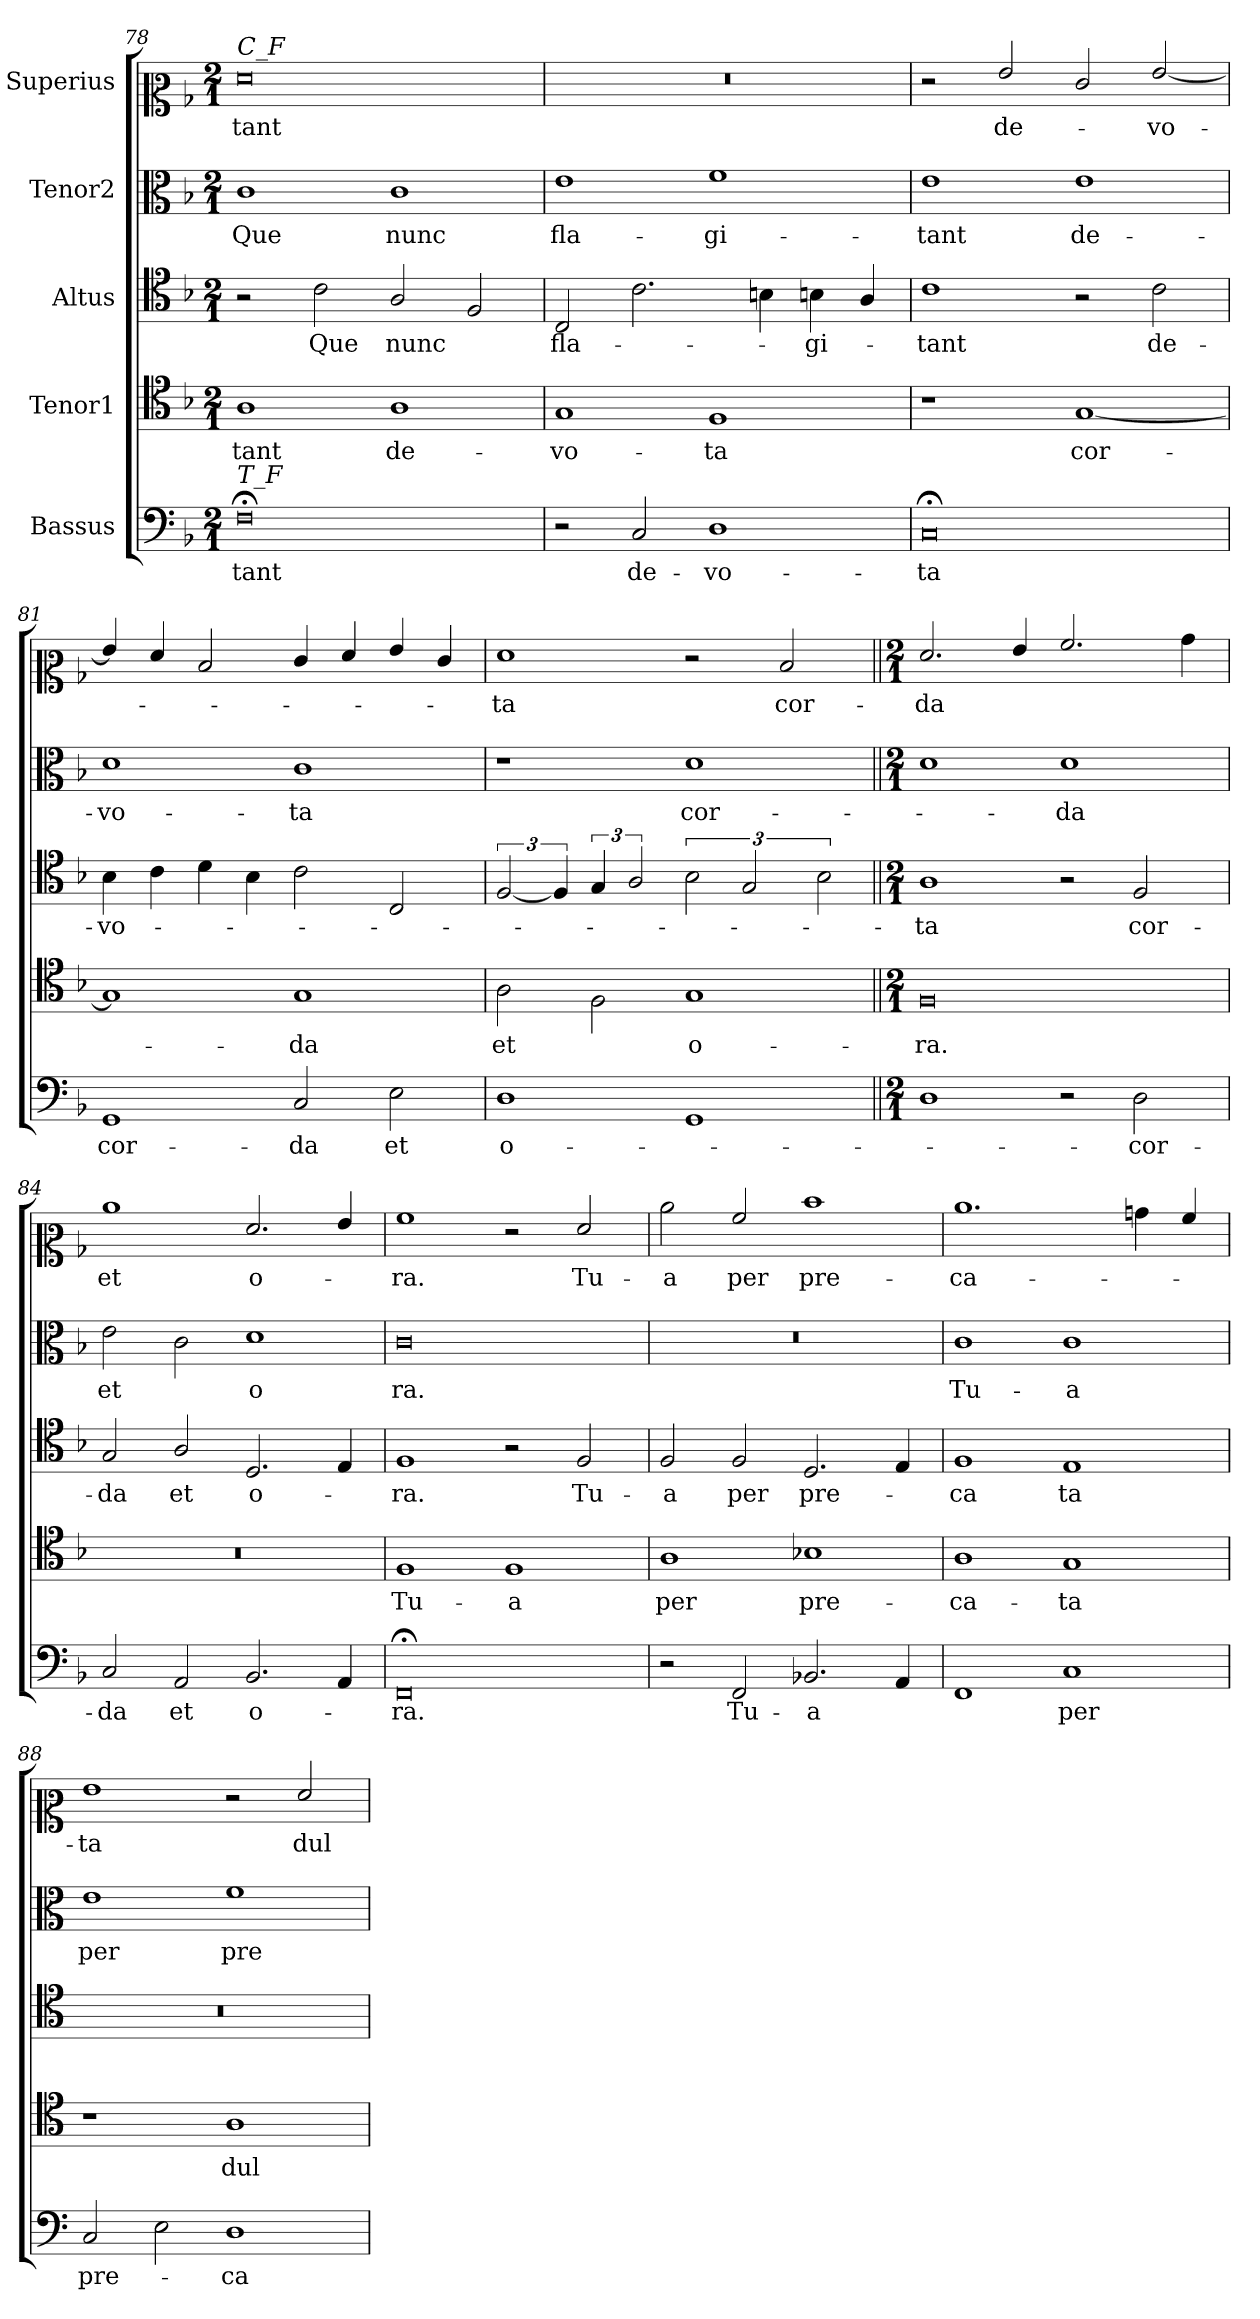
**kern	**text	**kern	**text	**kern	**text	**kern	**text	**kern	**text
*part5	*part5	*part4	*part4	*part3	*part3	*part2	*part2	*part1	*part1
*staff5	*staff5	*staff4	*staff4	*staff3	*staff3	*staff2	*staff2	*staff1	*staff1
*I"Bassus	*	*I"Tenor1	*	*I"Altus	*	*I"Tenor2	*	*I"Superius	*
!!LO:LB:g=z
*clefF4	*	*clefC4	*	*clefC4	*	*clefC3	*	*clefC2	*
*	*	*	*	*ITrd1c2	*	*	*	*	*
*k[b-]	*	*k[b-]	*	*k[b-e-a-]	*	*k[b-]	*	*k[b-]	*
*F:	*	*F:	*	*E-:	*	*F:	*	*F:	*
*M2/1	*	*M2/1	*	*M2/1	*	*M2/1	*	*M2/1	*
=78	=78	=78	=78	=78	=78	=78	=78	=78	=78
!	!	!	!	!	!	!	!	!LO:TX:a:i:t=C_F	!
!LO:TX:a:i:t=T_F	!	!	!	!	!	!	!	!	!
0F;<	-tant	1A	-tant	2r	.	1c	Que	0f	-tant
.	.	.	.	2B-\	Que	.	.	.	.
.	.	1A	de-	2G/	nunc	1c	nunc	.	.
.	.	.	.	2E-/	.	.	.	.	.
=79	=79	=79	=79	=79	=79	=79	=79	=79	=79
2r	.	1G	-vo-	2BB-/	fla-	1e	fla-	0r	.
2C/	de-	.	.	2.B-\	.	.	.	.	.
1D	-vo-	1F	-ta	.	.	1f	-gi-	.	.
.	.	.	.	4An\	.	.	.	.	.
.	.	.	.	4An\	-gi-	.	.	.	.
.	.	.	.	4G/	.	.	.	.	.
=80	=80	=80	=80	=80	=80	=80	=80	=80	=80
0C;<	-ta	1r	.	1B-	-tant	1e	-tant	2r	.
.	.	.	.	.	.	.	.	2g/	de-
.	.	[1G	cor-	2r	.	1e	de-	2e/	.
.	.	.	.	2B-\	de-	.	.	[2g/	-vo-
=81	=81	=81	=81	=81	=81	=81	=81	=81	=81
1GG	cor-	1G]	.	4A-\	-vo-	1d	-vo-	4g/]	.
.	.	.	.	4B-\	.	.	.	4f/	.
.	.	.	.	4c\	.	.	.	2d/	.
.	.	.	.	4A-\	.	.	.	.	.
2C/	-da	1G	-da	2B-\	.	1c	-ta	4e/	.
.	.	.	.	.	.	.	.	4f/	.
2E\	et	.	.	2BB-/	.	.	.	4g/	.
.	.	.	.	.	.	.	.	4e/	.
=82	=82	=82	=82	=82	=82	=82	=82	=82	=82
1D	o-	2A\	et	[3E-/	.	1r	.	1f	-ta
.	.	.	.	6E-/]	.	.	.	.	.
.	.	2F\	.	6F/	.	.	.	.	.
.	.	.	.	3G/	.	.	.	.	.
1GG	.	1G	o-	3A-\	.	1d	cor-	2r	.
.	.	.	.	3F/	.	.	.	.	.
.	.	.	.	.	.	.	.	2d/	cor-
.	.	.	.	3A-\	.	.	.	.	.
=83||	=83||	=83||	=83||	=83||	=83||	=83||	=83||	=83||	=83||
*M2/1	*	*M2/1	*	*M2/1	*	*M2/1	*	*M2/1	*
1D	.	0F	-ra.	1G	-ta	1d	.	2.f/	-da
.	.	.	.	.	.	.	.	4g/	.
2r	.	.	.	2r	.	1d	-da	2.a/	.
2D\	cor-	.	.	2E-/	cor-	.	.	.	.
.	.	.	.	.	.	.	.	4b-\	.
!!LO:PB:g=z
=84	=84	=84	=84	=84	=84	=84	=84	=84	=84
2C/	-da	0r	.	2F/	-da	2e\	et	1cc	et
2AA/	et	.	.	2G/	et	2c\	.	.	.
2.BB-/	o-	.	.	2.C/	o-	1d	o	2.f/	o-
4AA/	.	.	.	4D/	.	.	.	4g/	.
=85	=85	=85	=85	=85	=85	=85	=85	=85	=85
*k[]	*	*k[]	*	*k[b-e-]	*	*k[]	*	*k[]	*
*C:	*	*C:	*	*B-:	*	*C:	*	*C:	*
0FF;<	-ra.	1F	Tu-	1E-	-ra.	0c	ra.	1a	-ra.
.	.	1F	-a	2r	.	.	.	2r	.
.	.	.	.	2E-/	Tu-	.	.	2f/	Tu-
=86	=86	=86	=86	=86	=86	=86	=86	=86	=86
2r	.	1A	per	2E-/	-a	0r	.	2cc\	-a
2FF/	Tu-	.	.	2E-/	per	.	.	2a/	per
2.BB-/	-a	1B-	pre-	2.C/	pre-	.	.	1dd	pre-
4AA/	.	.	.	4D/	.	.	.	.	.
=87	=87	=87	=87	=87	=87	=87	=87	=87	=87
1FF	.	1A	-ca-	1E-	-ca	1c	Tu-	1.cc	-ca-
1C	per	1G	-ta	1D	ta	1c	-a	.	.
.	.	.	.	.	.	.	.	4bni\	.
.	.	.	.	.	.	.	.	4a/	.
=88	=88	=88	=88	=88	=88	=88	=88	=88	=88
2C/	pre-	1r	.	0r	.	1e	per	1g	-ta
2E\	.	.	.	.	.	.	.	.	.
1D	-ca-	1A	dul-	.	.	1f	pre-	2r	.
.	.	.	.	.	.	.	.	2f/	dul-
=	=	=	=	=	=	=	=	=	=
*-	*-	*-	*-	*-	*-	*-	*-	*-	*-
